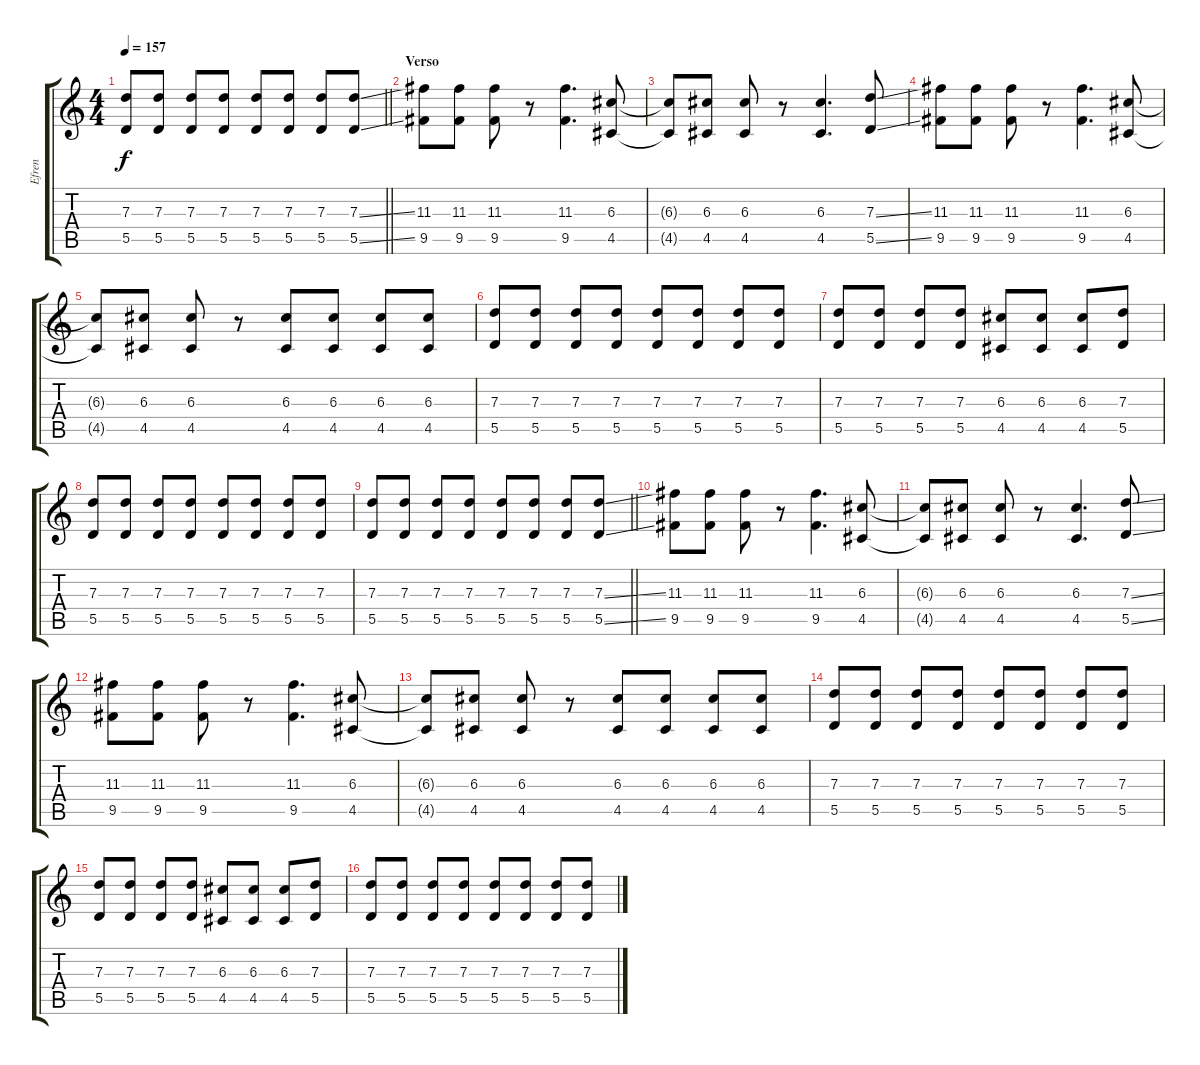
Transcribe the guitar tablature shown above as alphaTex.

\track ("Efren" "Efren") {instrument acousticguitarsteel}
\staff {score tabs}
\tuning (E4 B3 G3 D3 A2 E2) {hide}
\ts (4 4)
\tempo 157
\clef g2
\barLineRight lightlight
\ks c
(7.3 5.5).8{dy f} (7.3 5.5).8 (7.3 5.5).8 (7.3 5.5).8 (7.3 5.5).8 (7.3 5.5).8 (7.3 5.5).8 (7.3{ss} 5.5{ss}).8 |
\section ("" "Verso")
(11.3 9.5).8 (11.3 9.5).8 (11.3 9.5).8 r.8 (11.3 9.5).4{d} (6.3 4.5).8 |
(6.3{t} 4.5{t}).8 (6.3 4.5).8 (6.3 4.5).8 r.8 (6.3 4.5).4{d} (7.3{ss} 5.5{ss}).8 |
(11.3 9.5).8 (11.3 9.5).8 (11.3 9.5).8 r.8 (11.3 9.5).4{d} (6.3 4.5).8 |
(6.3{t} 4.5{t}).8 (6.3 4.5).8 (6.3 4.5).8 r.8 (6.3 4.5).8 (6.3 4.5).8 (6.3 4.5).8 (6.3 4.5).8 |
(7.3 5.5).8 (7.3 5.5).8 (7.3 5.5).8 (7.3 5.5).8 (7.3 5.5).8 (7.3 5.5).8 (7.3 5.5).8 (7.3 5.5).8 |
(7.3 5.5).8 (7.3 5.5).8 (7.3 5.5).8 (7.3 5.5).8 (6.3 4.5).8 (6.3 4.5).8 (6.3 4.5).8 (7.3 5.5).8 |
(7.3 5.5).8 (7.3 5.5).8 (7.3 5.5).8 (7.3 5.5).8 (7.3 5.5).8 (7.3 5.5).8 (7.3 5.5).8 (7.3 5.5).8 |
\barLineRight lightlight
(7.3 5.5).8 (7.3 5.5).8 (7.3 5.5).8 (7.3 5.5).8 (7.3 5.5).8 (7.3 5.5).8 (7.3 5.5).8 (7.3{ss} 5.5{ss}).8 |
(11.3 9.5).8 (11.3 9.5).8 (11.3 9.5).8 r.8 (11.3 9.5).4{d} (6.3 4.5).8 |
(6.3{t} 4.5{t}).8 (6.3 4.5).8 (6.3 4.5).8 r.8 (6.3 4.5).4{d} (7.3{ss} 5.5{ss}).8 |
(11.3 9.5).8 (11.3 9.5).8 (11.3 9.5).8 r.8 (11.3 9.5).4{d} (6.3 4.5).8 |
(6.3{t} 4.5{t}).8 (6.3 4.5).8 (6.3 4.5).8 r.8 (6.3 4.5).8 (6.3 4.5).8 (6.3 4.5).8 (6.3 4.5).8 |
(7.3 5.5).8 (7.3 5.5).8 (7.3 5.5).8 (7.3 5.5).8 (7.3 5.5).8 (7.3 5.5).8 (7.3 5.5).8 (7.3 5.5).8 |
(7.3 5.5).8 (7.3 5.5).8 (7.3 5.5).8 (7.3 5.5).8 (6.3 4.5).8 (6.3 4.5).8 (6.3 4.5).8 (7.3 5.5).8 |
(7.3 5.5).8 (7.3 5.5).8 (7.3 5.5).8 (7.3 5.5).8 (7.3 5.5).8 (7.3 5.5).8 (7.3 5.5).8 (7.3 5.5).8
